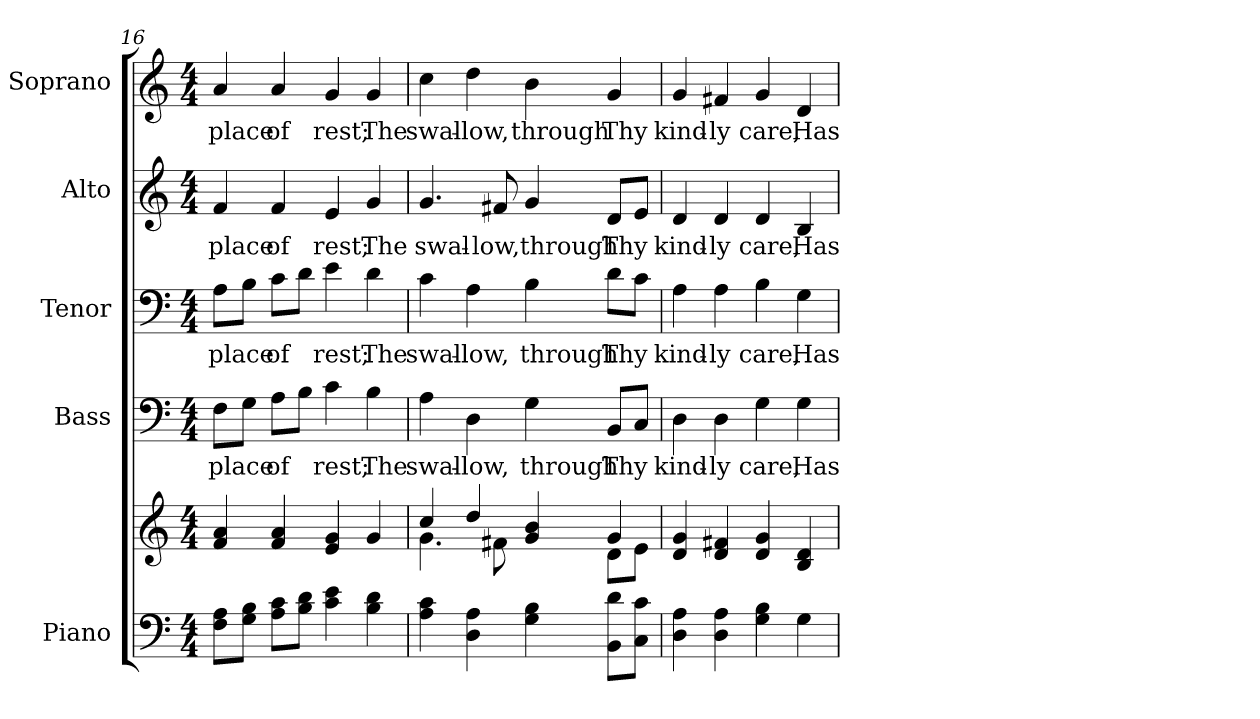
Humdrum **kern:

**kern	**kern	**kern	**text	**kern	**text	**kern	**text	**kern	**text
*part5	*part5	*part4	*part4	*part3	*part3	*part2	*part2	*part1	*part1
*staff6	*staff5	*staff4	*staff4	*staff3	*staff3	*staff2	*staff2	*staff1	*staff1
*I"Piano	*	*I"Bass	*	*I"Tenor	*	*I"Alto	*	*I"Soprano	*
*I'Pno.	*	*I'B.	*	*I'T.	*	*I'A.	*	*I'S.	*
*clefF4	*clefG2	*clefF4	*	*clefF4	*	*clefG2	*	*clefG2	*
*k[]	*k[]	*k[]	*	*k[]	*	*k[]	*	*k[]	*
*C:	*C:	*C:	*	*C:	*	*C:	*	*C:	*
*M4/4	*M4/4	*M4/4	*	*M4/4	*	*M4/4	*	*M4/4	*
=16	=16	=16	=16	=16	=16	=16	=16	=16	=16
!	!	!	!LO:LY:b:color=#000000	!	!	!	!	!	!
!	!	!	!	!	!LO:LY:b:color=#000000	!	!	!	!
!	!	!	!	!	!	!	!LO:LY:b:color=#000000	!	!
!	!	!	!	!	!	!	!	!	!LO:LY:b:color=#000000
8Fi\ 8AiL	4fi/ 4ai	8Fi\L	place	8Ai\L	place	4fi/	place	4ai/	place
8Gi\ 8BiJ	.	8Gi\J	.	8Bi\J	.	.	.	.	.
!	!	!	!LO:LY:b:color=#000000	!	!	!	!	!	!
!	!	!	!	!	!LO:LY:b:color=#000000	!	!	!	!
!	!	!	!	!	!	!	!LO:LY:b:color=#000000	!	!
!	!	!	!	!	!	!	!	!	!LO:LY:b:color=#000000
8Ai\ 8ciL	4fi/ 4ai	8Ai\L	of	8ci\L	of	4fi/	of	4ai/	of
8Bi\ 8diJ	.	8Bi\J	.	8di\J	.	.	.	.	.
!	!	!	!LO:LY:b:color=#000000	!	!	!	!	!	!
!	!	!	!	!	!LO:LY:b:color=#000000	!	!	!	!
!	!	!	!	!	!	!	!LO:LY:b:color=#000000	!	!
!	!	!	!	!	!	!	!	!	!LO:LY:b:color=#000000
4ci\ 4ei	4ei/ 4gi	4ci\	rest;	4ei\	rest;	4ei/	rest;	4gi/	rest;
!	!	!	!LO:LY:b:color=#000000	!	!	!	!	!	!
!	!	!	!	!	!LO:LY:b:color=#000000	!	!	!	!
!	!	!	!	!	!	!	!LO:LY:b:color=#000000	!	!
!	!	!	!	!	!	!	!	!	!LO:LY:b:color=#000000
4Bi\ 4di	4gi/	4Bi\	The	4di\	The	4gi/	The	4gi/	The
=17	=17	=17	=17	=17	=17	=17	=17	=17	=17
*	*^	*	*	*	*	*	*	*	*
!	!	!	!	!LO:LY:b:color=#000000	!	!	!	!	!	!
!	!	!	!	!	!	!LO:LY:b:color=#000000	!	!	!	!
!	!	!	!	!	!	!	!	!LO:LY:b:color=#000000	!	!
!	!	!	!	!	!	!	!	!	!	!LO:LY:b:color=#000000
4Ai\ 4ci	4cci/	4.gi\	4Ai\	swal-	4ci\	swal-	4.gi/	swal-	4cci\	swal-
!	!	!	!	!LO:LY:b:color=#000000	!	!	!	!	!	!
!	!	!	!	!	!	!LO:LY:b:color=#000000	!	!	!	!
!	!	!	!	!	!	!	!	!	!	!LO:LY:b:color=#000000
4Di\ 4Ai	4ddi/	.	4Di\	-low,	4Ai\	-low,	.	.	4ddi\	-low,
!	!	!	!	!	!	!	!	!LO:LY:b:color=#000000	!	!
.	.	8f#Xi\	.	.	.	.	8f#Xi/	-low,	.	.
!	!	!	!	!LO:LY:b:color=#000000	!	!	!	!	!	!
!	!	!	!	!	!	!LO:LY:b:color=#000000	!	!	!	!
!	!	!	!	!	!	!	!	!LO:LY:b:color=#000000	!	!
!	!	!	!	!	!	!	!	!	!	!LO:LY:b:color=#000000
4Gi\ 4Bi	4gi/ 4bi	4ryy	4Gi\	through	4Bi\	through	4gi/	through	4bi\	through
!	!	!	!	!LO:LY:b:color=#000000	!	!	!	!	!	!
!	!	!	!	!	!	!LO:LY:b:color=#000000	!	!	!	!
!	!	!	!	!	!	!	!	!LO:LY:b:color=#000000	!	!
!	!	!	!	!	!	!	!	!	!	!LO:LY:b:color=#000000
8BBi\ 8diL	4gi/	8di\L	8BBi/L	Thy	8di\L	Thy	8di/L	Thy	4gi/	Thy
8Ci\ 8ciJ	.	8ei\J	8Ci/J	.	8ci\J	.	8ei/J	.	.	.
*	*v	*v	*	*	*	*	*	*	*	*
=18	=18	=18	=18	=18	=18	=18	=18	=18	=18
*	*^	*	*	*	*	*	*	*	*
!	!	!	!	!LO:LY:b:color=#000000	!	!	!	!	!	!
*	*v	*v	*	*	*	*	*	*	*	*
*	*^	*	*	*	*	*	*	*	*
!	!	!	!	!	!	!LO:LY:b:color=#000000	!	!	!	!
*	*v	*v	*	*	*	*	*	*	*	*
*	*^	*	*	*	*	*	*	*	*
!	!	!	!	!	!	!	!	!LO:LY:b:color=#000000	!	!
*	*v	*v	*	*	*	*	*	*	*	*
*	*^	*	*	*	*	*	*	*	*
!	!	!	!	!	!	!	!	!	!	!LO:LY:b:color=#000000
*	*v	*v	*	*	*	*	*	*	*	*
4Di\ 4Ai	4di/ 4gi	4Di\	kind-	4Ai\	kind-	4di/	kind-	4gi/	kind-
!	!	!	!LO:LY:b:color=#000000	!	!	!	!	!	!
!	!	!	!	!	!LO:LY:b:color=#000000	!	!	!	!
!	!	!	!	!	!	!	!LO:LY:b:color=#000000	!	!
!	!	!	!	!	!	!	!	!	!LO:LY:b:color=#000000
4Di\ 4Ai	4di/ 4f#Xi	4Di\	-ly	4Ai\	-ly	4di/	-ly	4f#Xi/	-ly
!	!	!	!LO:LY:b:color=#000000	!	!	!	!	!	!
!	!	!	!	!	!LO:LY:b:color=#000000	!	!	!	!
!	!	!	!	!	!	!	!LO:LY:b:color=#000000	!	!
!	!	!	!	!	!	!	!	!	!LO:LY:b:color=#000000
4Gi\ 4Bi	4di/ 4gi	4Gi\	care,	4Bi\	care,	4di/	care,	4gi/	care,
!	!	!	!LO:LY:b:color=#000000	!	!	!	!	!	!
!	!	!	!	!	!LO:LY:b:color=#000000	!	!	!	!
!	!	!	!	!	!	!	!LO:LY:b:color=#000000	!	!
!	!	!	!	!	!	!	!	!	!LO:LY:b:color=#000000
4Gi\	4Bi/ 4di	4Gi\	Has	4Gi\	Has	4Bi/	Has	4di/	Has
=	=	=	=	=	=	=	=	=	=
*-	*-	*-	*-	*-	*-	*-	*-	*-	*-
